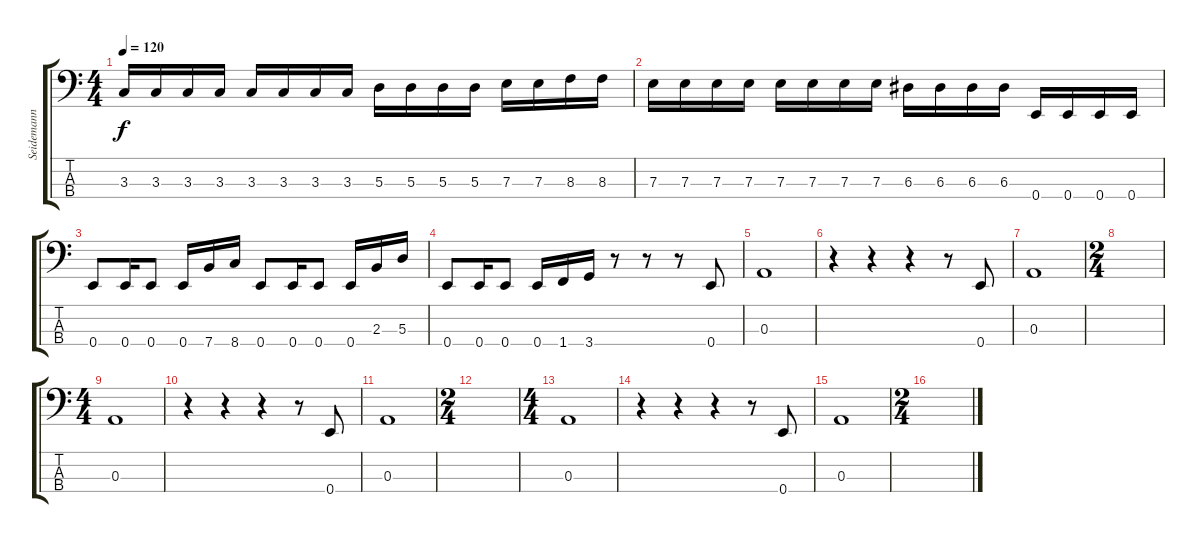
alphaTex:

\track ("Seidemann" "Seidemann") {instrument electricbassfinger}
\staff {score tabs}
\tuning (G2 D2 A1 E1) {hide}
\ts (4 4)
\tempo 120
\clef f4
\ks c
3.3.16{dy f} 3.3.16 3.3.16 3.3.16 3.3.16 3.3.16 3.3.16 3.3.16 5.3.16 5.3.16 5.3.16 5.3.16 7.3.16 7.3.16 8.3.16 8.3.16 |
7.3.16 7.3.16 7.3.16 7.3.16 7.3.16 7.3.16 7.3.16 7.3.16 6.3.16 6.3.16 6.3.16 6.3.16 0.4.16 0.4.16 0.4.16 0.4.16 |
0.4.8 0.4.16 0.4.8 0.4.16 7.4.16 8.4.16 0.4.8 0.4.16 0.4.8 0.4.16 2.3.16 5.3.16 |
0.4.8 0.4.16 0.4.8 0.4.16 1.4.16 3.4.16 r.8 r.8 r.8 0.4.8 |
0.3.1 |
r.4 r.4 r.4 r.8 0.4.8 |
0.3.1 |
\ts (2 4)
|
\ts (4 4)
0.3.1 |
r.4 r.4 r.4 r.8 0.4.8 |
0.3.1 |
\ts (2 4)
|
\ts (4 4)
0.3.1 |
r.4 r.4 r.4 r.8 0.4.8 |
0.3.1 |
\ts (2 4)
